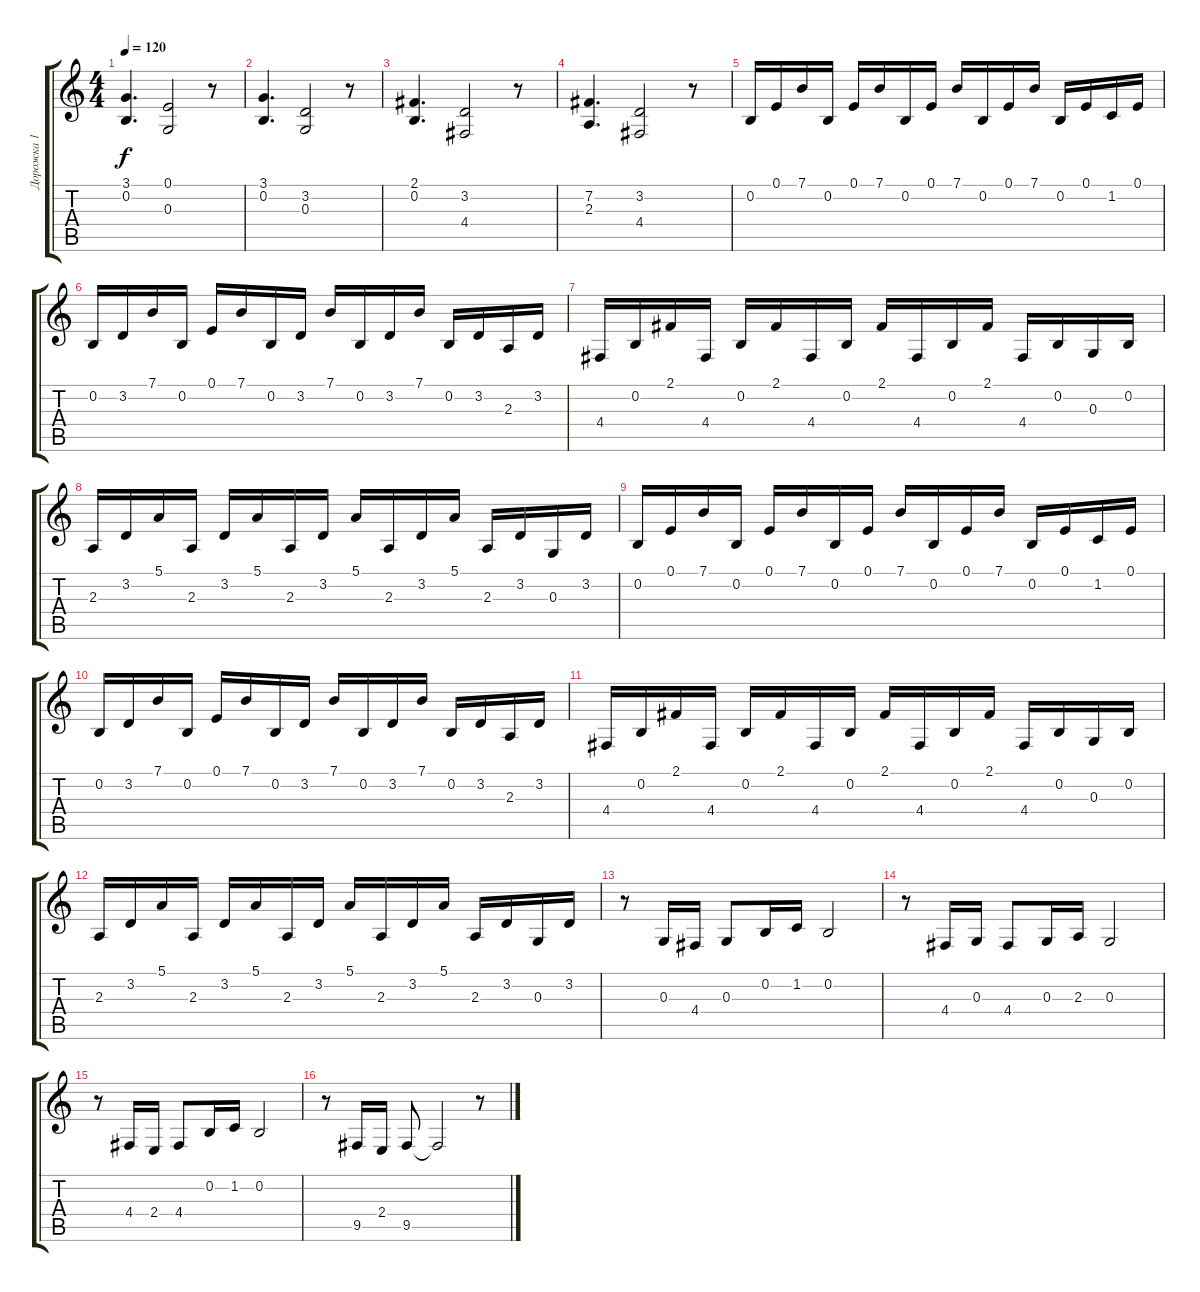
\track ("Дорожка 1" "Дорожка 1") {instrument acousticgrandpiano}
\staff {score tabs}
\tuning (E4 B3 G3 D3 A2 E2) {hide}
\ts (4 4)
\tempo 120
\clef g2
\ks c
(3.1 0.2).4{d dy f} (0.1 0.3).2 r.8 |
(3.1 0.2).4{d} (3.2 0.3).2 r.8 |
(2.1 0.2).4{d} (3.2 4.4).2 r.8 |
(7.2 2.3).4{d} (3.2 4.4).2 r.8 |
0.2.16 0.1.16 7.1.16 0.2.16 0.1.16 7.1.16 0.2.16 0.1.16 7.1.16 0.2.16 0.1.16 7.1.16 0.2.16 0.1.16 1.2.16 0.1.16 |
0.2.16 3.2.16 7.1.16 0.2.16 0.1.16 7.1.16 0.2.16 3.2.16 7.1.16 0.2.16 3.2.16 7.1.16 0.2.16 3.2.16 2.3.16 3.2.16 |
4.4.16 0.2.16 2.1.16 4.4.16 0.2.16 2.1.16 4.4.16 0.2.16 2.1.16 4.4.16 0.2.16 2.1.16 4.4.16 0.2.16 0.3.16 0.2.16 |
2.3.16 3.2.16 5.1.16 2.3.16 3.2.16 5.1.16 2.3.16 3.2.16 5.1.16 2.3.16 3.2.16 5.1.16 2.3.16 3.2.16 0.3.16 3.2.16 |
0.2.16 0.1.16 7.1.16 0.2.16 0.1.16 7.1.16 0.2.16 0.1.16 7.1.16 0.2.16 0.1.16 7.1.16 0.2.16 0.1.16 1.2.16 0.1.16 |
0.2.16 3.2.16 7.1.16 0.2.16 0.1.16 7.1.16 0.2.16 3.2.16 7.1.16 0.2.16 3.2.16 7.1.16 0.2.16 3.2.16 2.3.16 3.2.16 |
4.4.16 0.2.16 2.1.16 4.4.16 0.2.16 2.1.16 4.4.16 0.2.16 2.1.16 4.4.16 0.2.16 2.1.16 4.4.16 0.2.16 0.3.16 0.2.16 |
2.3.16 3.2.16 5.1.16 2.3.16 3.2.16 5.1.16 2.3.16 3.2.16 5.1.16 2.3.16 3.2.16 5.1.16 2.3.16 3.2.16 0.3.16 3.2.16 |
r.8 0.3.16 4.4.16 0.3.8 0.2.16 1.2.16 0.2.2 |
r.8 4.4.16 0.3.16 4.4.8 0.3.16 2.3.16 0.3.2 |
r.8 4.4.16 2.4.16 4.4.8 0.2.16 1.2.16 0.2.2 |
r.8 9.5.16 2.4.16 9.5.8 9.5{t}.2 r.8
